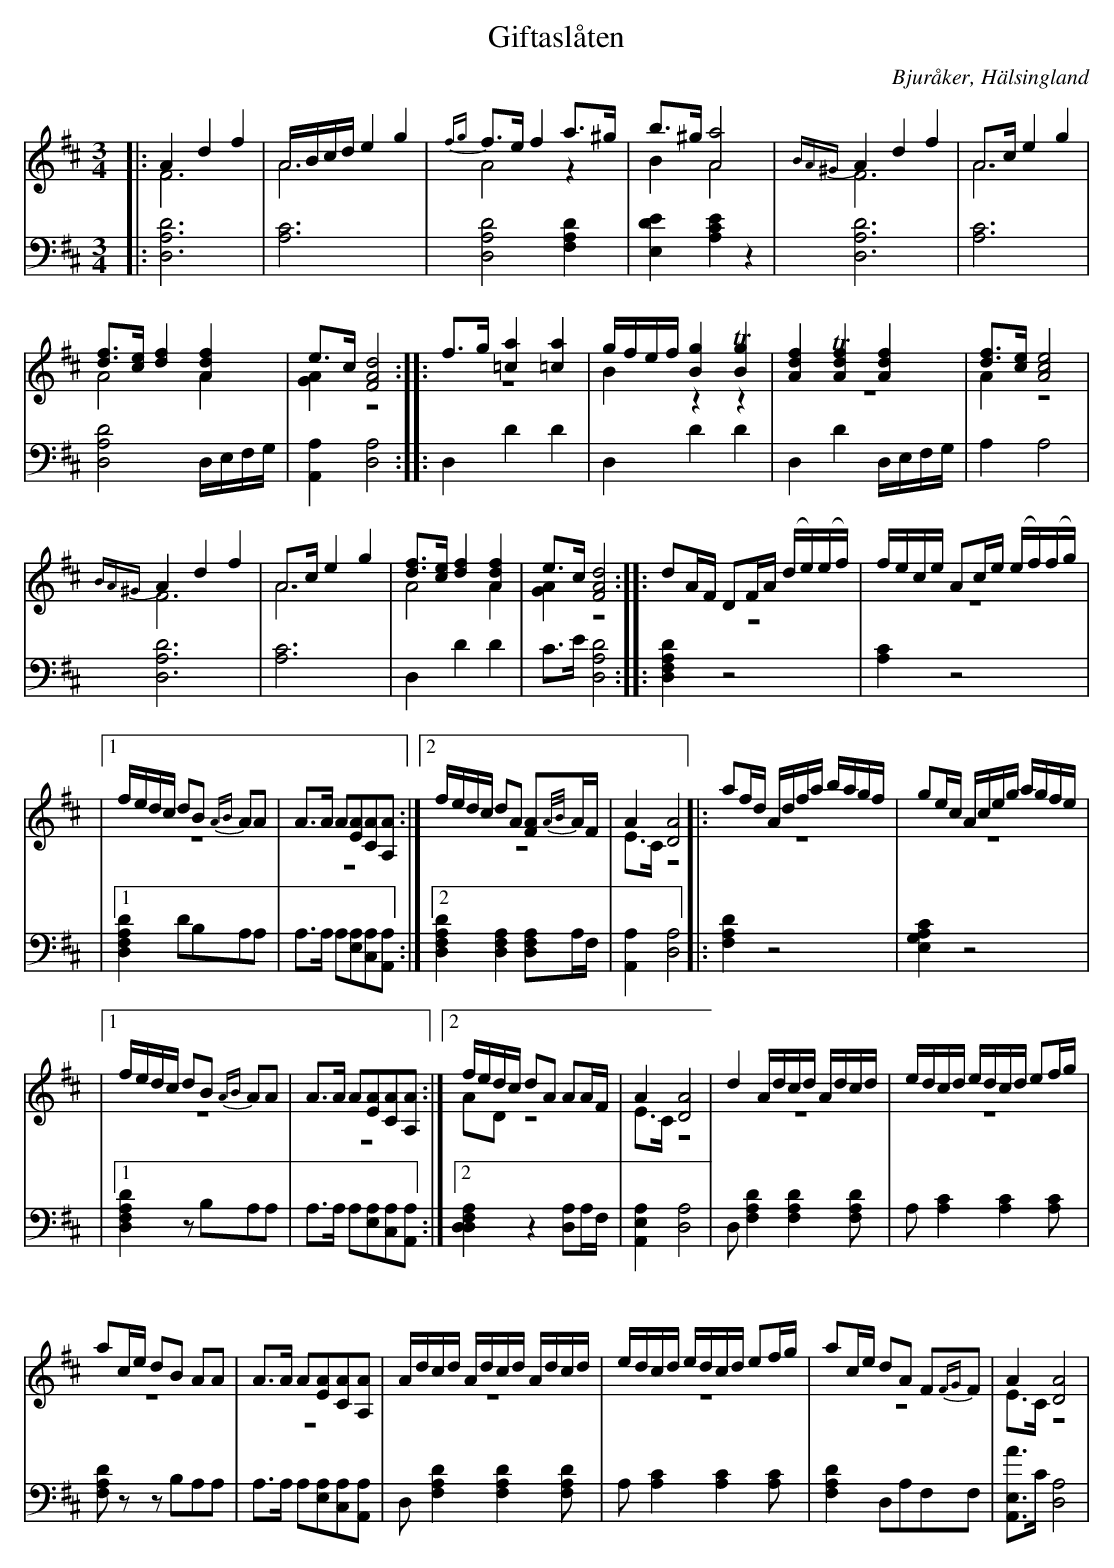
X:1
T: Giftaslåten
O: Bjuråker, Hälsingland
M: 3/4
L: 1/8
K: D
V:1
V:2 merge
V:3
V:1
|: A2 d2 f2|A/B/c/d/ e2 g2|{fg}f>e f2 a>^g |b>^g [A4a4]|{BA^G}A2 d2 f2|A>c e2 g2|
[df]>[ce] [d2f2] [A2d2f2]| e>c [F4A4d4]:||:f>g [=c2a2] [=c2a2]|g/f/e/f/ [B2g2] [B2Tg2]|[A2d2f2] [A2d2Tf2] [A2d2f2] |[df]>[ce] [A4c4e4]|
{BA^G}A2 d2 f2|A>c e2 g2|[df]>[ce] [d2f2] [A2d2f2]| e>c [F4A4d4]:||:dA/F/ DF/A/ (d/e/)(e/f/)|f/e/c/e/ Ac/e/ (e/f/)(f/g/)|
|1 f/e/d/c/ dB {AB}AA|A>A A[EA][CA][A,A]:|2 f/e/d/c/ dA [FA]{A/B/}A/F/|A2 [D4A4]|:af/d/ A/d/f/a/ b/a/g/f/|ge/c/ A/c/e/g/ a/g/f/e/|
|1 f/e/d/c/ dB {AB}AA|A>A A[EA][CA][A,A]:|2 f/e/d/c/ dA AA/F/|A2 [D4A4]|d2 A/d/c/d/ A/d/c/d/|e/d/c/d/ e/d/c/d/ ef/g/|
ac/e/ dB AA|A>A A[EA][CA][A,A]|A/d/c/d/ A/d/c/d/ A/d/c/d/|e/d/c/d/ e/d/c/d/ ef/g/| ac/e/ dA F{FG}F|A2 [D4A4]|
V:2
|: F6| A6|A4 z2|B2 A4|F6|A6|
A4 A2|[G2A2] z4:||:z6|B2 z2 z2|z6|A2 z4|
F6|A6|A4 A2|[G2A2] z4:||:z6|z6|
|1 z6|z6:|2 z6|E>C z4|:z6|z6|
|1 z6|z6:|2 AD z4|E>C z4|z6|z6|
z6|z6|z6|z6|z6|E>C z4|
V:3 clef=bass
|: [D,6A,6D6]| [A,6C6]|[D,4A,4D4] [F,2A,2D2]|[E,2D2E2] [A,2C2E2] z2|[D,6A,6D6]| [A,6C6]|
[D,4A,4D4] D,/E,/F,/G,/|[A,,2A,2] [D,4A,4] :||:D,2 D2 D2|D,2 D2 D2|D,2 D2 D,/E,/F,/G,/|A,2 A,4|
[D,6A,6D6]|[A,6C6]| D,2 D2 D2|C>E [D,4A,4D4] :||:[D,2F,2A,2D2] z4|[A,2C2] z4|
|1 [D,2F,2A,2D2] DB,A,A,|A,>A, A,[E,A,][C,A,][A,,A,]:|2 [D,2F,2A,2D2] [D,2F,2A,2] [D,F,A,]A,/F,/ |[A,,2A,2][D,4A,4]|:[F,2A,2D2] z4| [E,2G,2A,2C2] z4|
|1 [D,2F,2A,2D2] zB,A,A,|A,>A, A,[E,A,][C,A,][A,,A,]:|2 [D,2F,2A,2D,2] z2 [D,A,]A,/F,/| [A,,2E,2A,2] [D,4A,4]|D, [F,2A,2D2] [F,2A,2D2][F,A,D]|A, [A,2C2] [A,2C2] [A,C] |
[F,A,D] zz B,A,A,|A,>A, A,[E,A,][C,A,][A,,A,]|D, [F,2A,2D2] [F,2A,2D2] [F,A,D]|A, [A,2C2] [A,2C2] [A,C] |[F,2A,2D2] D,A,F,F,|[A,,E,A]>C [D,4A,4]|
